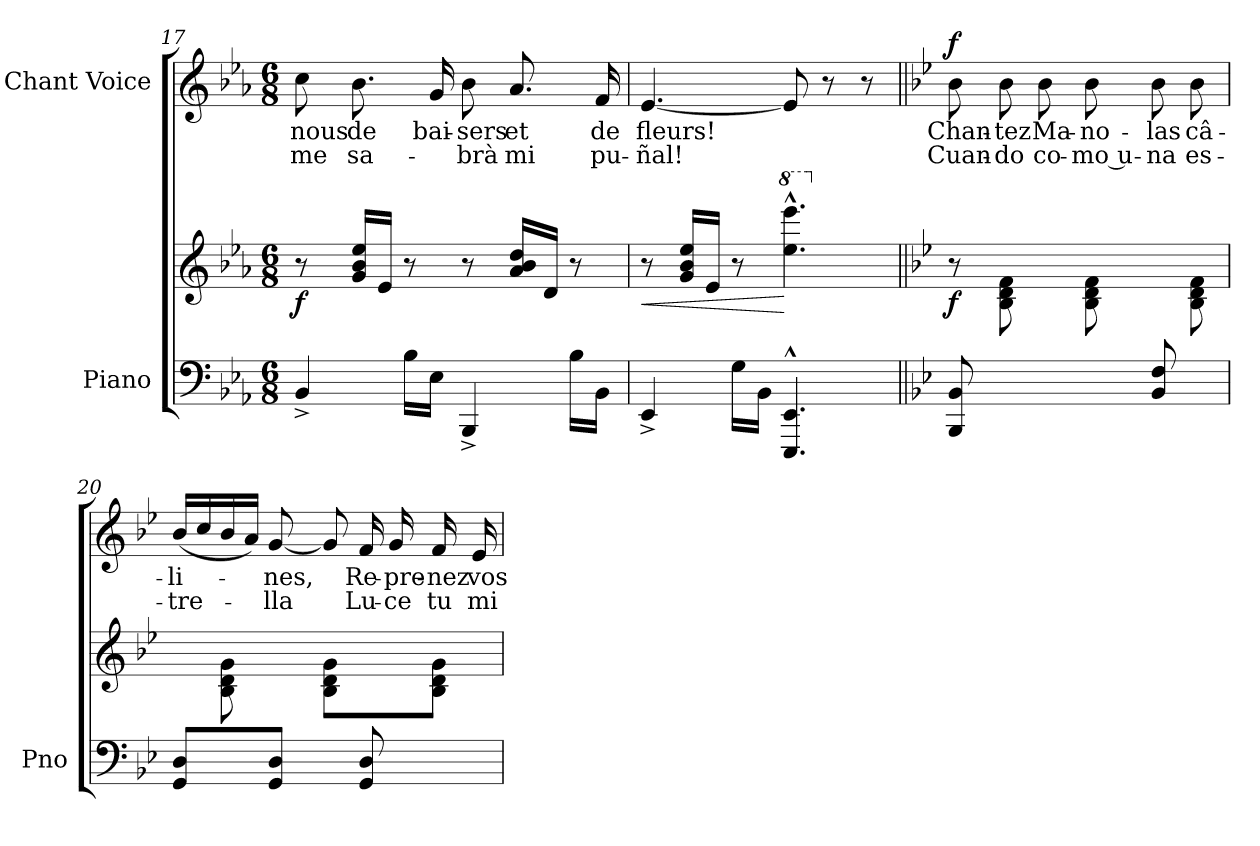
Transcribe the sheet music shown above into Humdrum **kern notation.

**kern	**kern	**dynam	**kern	**text	**text	**dynam
*part2	*part2	*part2	*part1	*part1	*part1	*part1
*staff3	*staff2	*staff2/3	*staff1	*staff1	*staff1	*staff1
*I"Piano	*	*	*I"Chant Voice	*	*	*
*I'Pno	*	*	*	*	*	*
*clefF4	*clefG2	*	*clefG2	*	*	*
*k[b-e-a-]	*k[b-e-a-]	*	*k[b-e-a-]	*	*	*
*M6/8	*M6/8	*	*M6/8	*	*	*
=17	=17	=17	=17	=17	=17	=17
!	!	!LO:DY:b	!	!	!	!
4BB-^/	8r	f	8cc\	nous	me	.
.	16g/ 16b-/ 16ee-/LL	.	8.b-\	de	sa-	.
.	16e-/JJ	.	.	.	.	.
16B-\LL	8r	.	.	.	.	.
16E-\JJ	.	.	16g/	bai-	.	.
4BBB-^/	8r	.	8b-\	-sers	-brà	.
.	16a-/ 16b-/ 16dd/LL	.	8.a-/	et	mi	.
.	16d/JJ	.	.	.	.	.
16B-\LL	8r	.	.	.	.	.
16BB-\JJ	.	.	16f/	de	pu-	.
=18	=18	=18	=18	=18	=18	=18
!	!	!LO:HP:b	!	!	!	!
4EE-^/	8r	<	[4.e-/	fleurs!	-ñal!	.
.	16g/ 16b-/ 16ee-/LL	.	.	.	.	.
.	16e-/JJ	.	.	.	.	.
16G\LL	8r	.	.	.	.	.
16BB-\JJ	.	.	.	.	.	.
*	*8va	*	*	*	*	*
4.EEE-/^^ 4.EE-/^^	4.eee-\^^ 4.eeee-\^^	[	8e-/]	.	.	.
.	.	.	8r	.	.	.
.	.	.	8r	.	.	.
=19||	=19||	=19||	=19||	=19||	=19||	=19||
*k[b-e-]	*k[b-e-]	*	*k[b-e-]	*	*	*
*^	*	*	*	*	*	*
*	*	*X8va	*	*	*	*	*
!	!	!	!LO:DY:b	!	!	!	!LO:DY:a
4ryy	8BBB-/ 8BB-/	8r	f	8b-\	Chan-	Cuan-	f
.	4ryy	8B-\ 8d\ 8f\L	.	8b-\	-tez	-do	.
8BB-/ 8F/J	.	8ryy	.	8b-\	Ma-	co-	.
8ryy	4.ryy	8B-\ 8d\ 8f\L	.	8b-\	-no-	-mo u-	.
8BB-/ 8F/	.	8ryy	.	8b-\	-las	-na	.
8ryy	.	8B-\ 8d\ 8f\J	.	8b-\	câ-	es-	.
=20	=20	=20	=20	=20	=20	=20	=20
*	*	*^	*	*	*	*	*
2ryy	8GG/ 8D/L	4.ryy	8ryy	.	(16b-/LL	-li-	-tre-	.
.	.	.	.	.	16cc/	.	.	.
.	8ryy	.	8B-\ 8d\ 8g\	.	16b-/	.	.	.
.	.	.	.	.	16a/JJ)	.	.	.
.	8GG/ 8D/J	.	2ryy	.	[8g/	-nes,	-lla	.
.	4.ryy	8B-\ 8d\ 8g\L	.	.	8g/]	.	.	.
8GG/ 8D/	.	8ryy	.	.	16f/	Re-	Lu-	.
.	.	.	.	.	16g/	-pre-	-ce	.
8ryy	.	8B-\ 8d\ 8g\J	.	.	16f/	-nez	tu	.
.	.	.	.	.	16e-/	vos	mi-	.
*v	*v	*	*	*	*	*	*	*
*	*v	*v	*	*	*	*	*
=	=	=	=	=	=	=
*-	*-	*-	*-	*-	*-	*-
